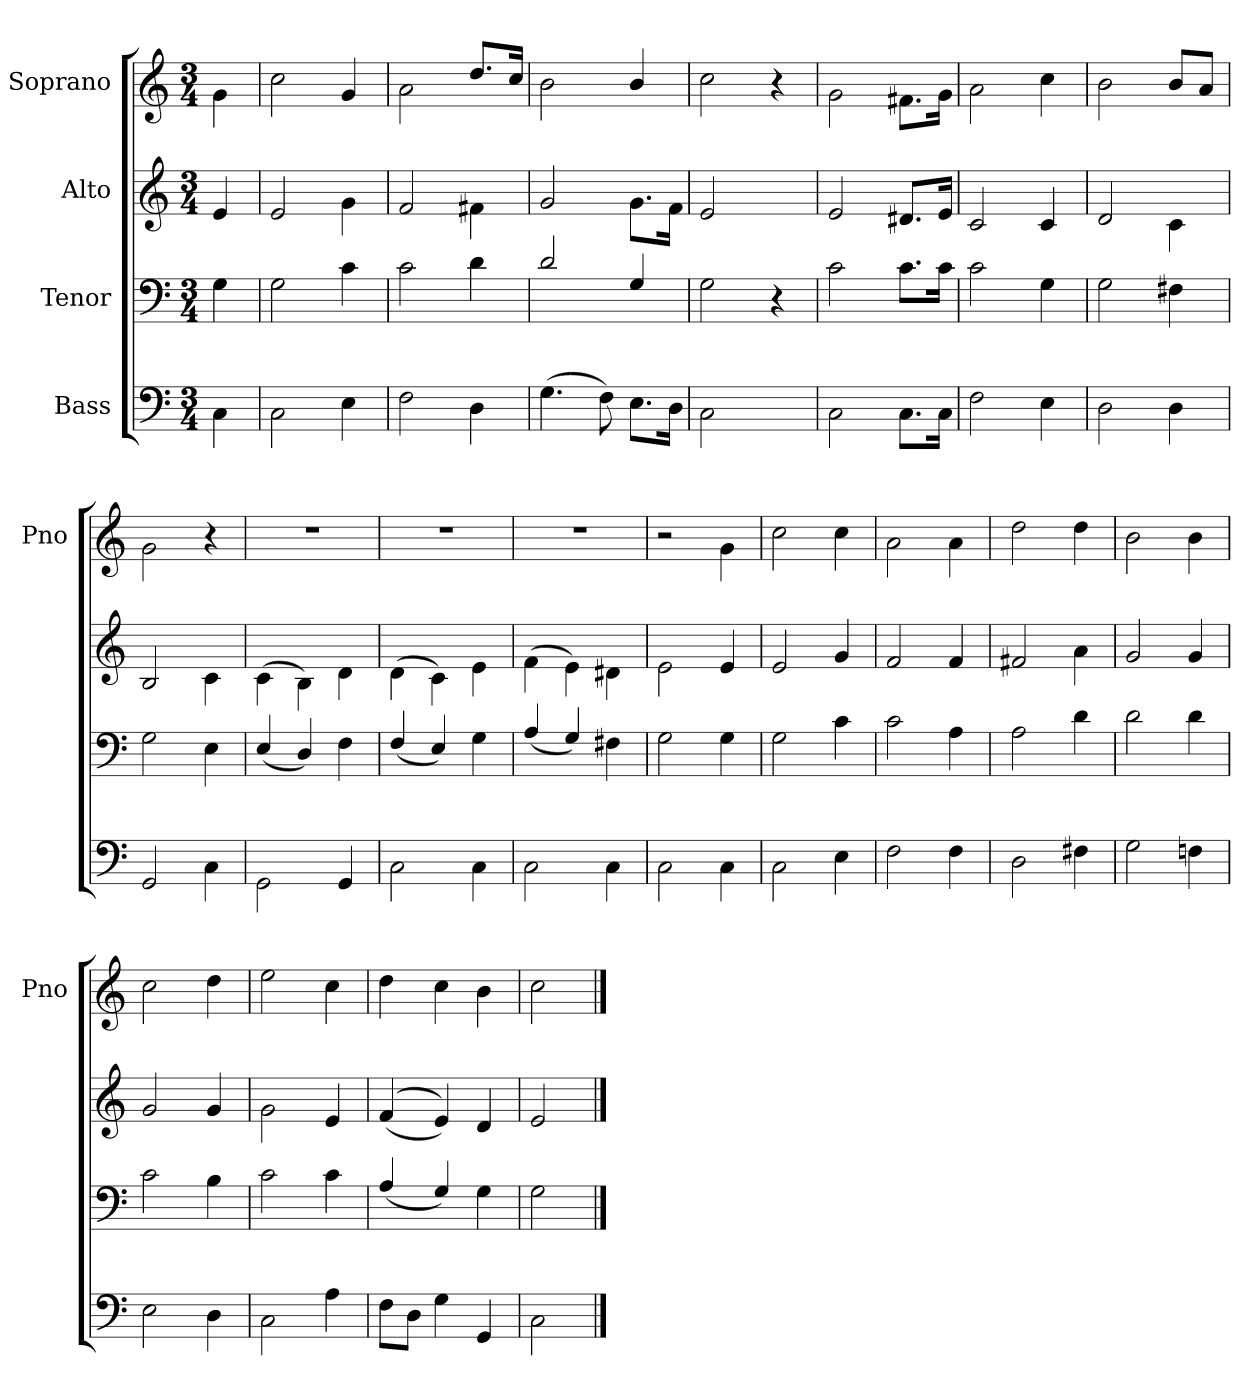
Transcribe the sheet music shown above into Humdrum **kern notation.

**kern	**kern	**kern	**kern
*part4	*part3	*part2	*part1
*staff4	*staff3	*staff2	*staff1
*I"Bass	*I"Tenor	*I"Alto	*I"Soprano
*	*	*	*I'Pno
*clefF4	*clefF4	*clefG2	*clefG2
*k[]	*k[]	*k[]	*k[]
*M3/4	*M3/4	*M3/4	*M3/4
=	=	=	=
4C\	4G\	4e/	4g\
=	=	=	=
2C\	2G\	2e/	2cc\
4E\	4c\	4g\	4g/
=	=	=	=
2F\	2c\	2f/	2a\
4D\	4d\	4f#X\	8.dd/L
.	.	.	16cc/Jk
=	=	=	=
(<4.G\	2d/	2g/	2b\
8F\)	.	.	.
8.E\L	4G/	8.g\L	4b/
16D\Jk	.	16f\Jk	.
=	=	=	=
2C\	2G\	2e/	2cc\
4ryy	4r	4ryy	4r
=	=	=	=
2C\	2c\	2e/	2g\
8.C\L	8.c\L	8.d#X/L	8.f#X\L
16C\Jk	16c\Jk	16e/Jk	16g\Jk
=	=	=	=
2F\	2c\	2c/	2a\
4E\	4G\	4c/	4cc\
=	=	=	=
2D\	2G\	2d/	2b\
4D\	4F#X\	4c\	8b/L
.	.	.	8a/J
=	=	=	=
2GG/	2G\	2B/	2g\
4C\	4E\	4c\	4r
=	=	=	=
2GG\	(>4E/	(<4c\	2.r
.	4D/)	4B\)	.
4GG/	4F\	4d\	.
=	=	=	=
2C\	(>4F/	(<4d\	2.r
.	4E/)	4c\)	.
4C\	4G\	4e\	.
=	=	=	=
2C\	(>4A/	(<4f\	2.r
.	4G/)	4e\)	.
4C\	4F#X\	4d#X\	.
=	=	=	=
2C\	2G\	2e\	2r
4C\	4G\	4e/	4g\
=	=	=	=
2C\	2G\	2e/	2cc\
4E\	4c\	4g/	4cc\
=	=	=	=
2F\	2c\	2f/	2a\
4F\	4A\	4f/	4a\
=	=	=	=
2D\	2A\	2f#X/	2dd\
4F#X\	4d\	4a\	4dd\
=	=	=	=
2G\	2d\	2g/	2b\
4Fn\	4d\	4g/	4b\
=	=	=	=
2E\	2c\	2g/	2cc\
4D\	4B\	4g/	4dd\
=	=	=	=
2C\	2c\	2g\	2ee\
4A\	4c\	4e/	4cc\
=	=	=	=
8F\L	(<4A/	(>(<4f/	4dd\
8D\J	.	.	.
(4G\	4G/)	4e/))	4cc\
4GG/	4G\	4d/	4b\
=	=	=	=
2C\	2G\	2e/	2cc\
==	==	==	==
*-	*-	*-	*-
